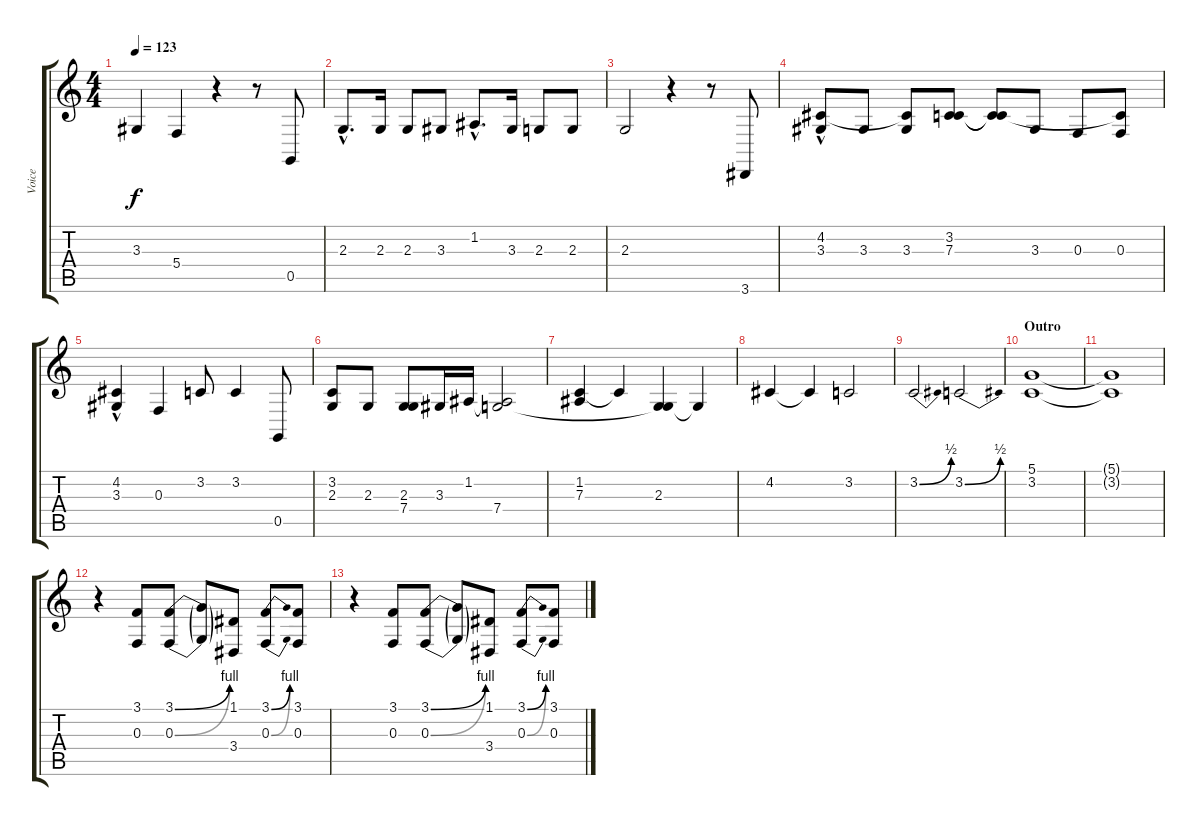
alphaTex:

\track ("Voice" "Voice") {instrument lead2sawtooth}
\staff {score tabs}
\tuning (D4 A3 F3 C3 G2 C2) {hide}
\ts (4 4)
\tempo 123
\clef g2
\ks c
3.3.4{dy f} 5.4.4 r.4 r.8 0.5.8 |
2.3{hac}.8{d} 2.3.16 2.3.8 3.3.8 1.2{hac}.8{d} 3.3.16 2.3.8 2.3.8 |
2.3.2 r.4 r.8 3.6.8 |
(4.2{hac} 3.3).8 3.3.8 (4.2{t} 3.3).8 (3.2 7.3).8 (3.2{t} 7.3{t}).8 3.3.8 0.3.8 (3.2{t} 0.3).8 |
(4.2{hac} 3.3).4 0.3.4 3.2.8 3.2.4 0.5.8 |
(3.2 2.3).8 2.3.8 (2.3 7.4).8 3.3.16 1.2.16 (1.2{t} 7.4).2 |
(1.2 7.3).4 7.3{t}.4 (2.3 7.4{t}).4 2.3{t}.4 |
4.2.4 4.2{t}.4 3.2.2 |
3.2{be (bend 0 0 60 2)}.2 3.2{be (bend 0 0 60 2)}.2 |
\section ("" "Outro")
(5.1 3.2).1 |
(5.1{t} 3.2{t}).1 |
r.4 (3.1 0.3).8 (3.1{be (bend 0 0 60 4)} 0.3{be (bend 0 0 60 4)}).8 (3.1{t} 0.3{t}).8 (1.1 3.4).8 (3.1{be (bend 0 0 60 4)} 0.3{be (bend 0 0 60 4)}).8 (3.1 0.3).8 |
r.4 (3.1 0.3).8 (3.1{be (bend 0 0 60 4)} 0.3{be (bend 0 0 60 4)}).8 (3.1{t} 0.3{t}).8 (1.1 3.4).8 (3.1{be (bend 0 0 60 4)} 0.3{be (bend 0 0 60 4)}).8 (3.1 0.3).8
